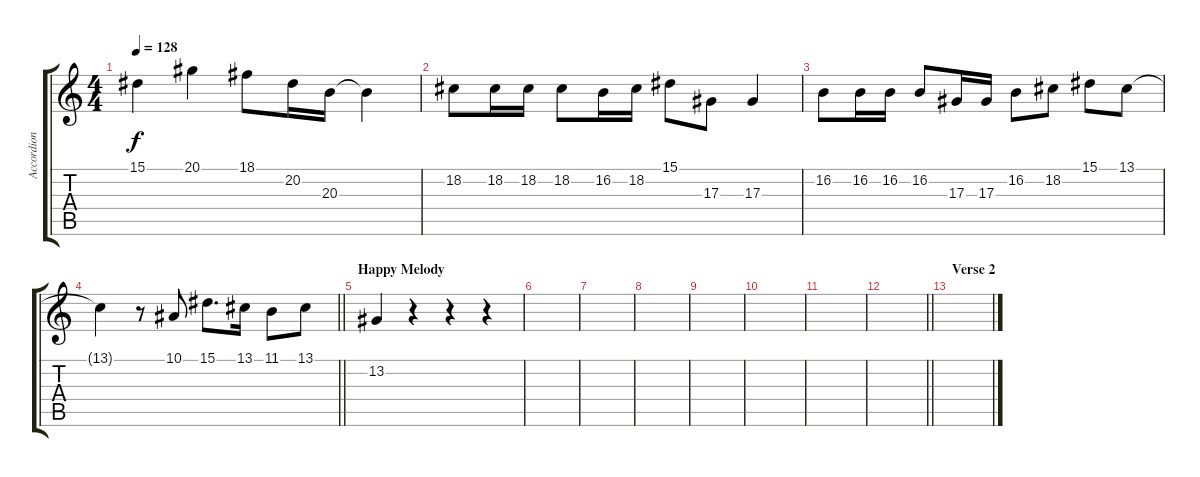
\track ("Accordion" "Accordion") {instrument accordion}
\staff {score tabs}
\tuning (C4 G3 Eb3 Bb2 F2 C2) {hide}
\ts (4 4)
\tempo 128
\clef g2
\ks c
15.1.4{dy f} 20.1.4 18.1.8 20.2.16 20.3.16 20.3{t}.4 |
18.2.8 18.2.16 18.2.16 18.2.8 16.2.16 18.2.16 15.1.8 17.3.8 17.3.4 |
16.2.8 16.2.16 16.2.16 16.2.8 17.3.16 17.3.16 16.2.8 18.2.8 15.1.8 13.1.8 |
\barLineRight lightlight
13.1{t}.4 r.8 10.1.8 15.1.8{d} 13.1.16 11.1.8 13.1.8 |
\section ("" "Happy Melody")
13.2.4 r.4 r.4 r.4 |
|
|
|
|
|
|
\barLineRight lightlight
|
\section ("" "Verse 2")
